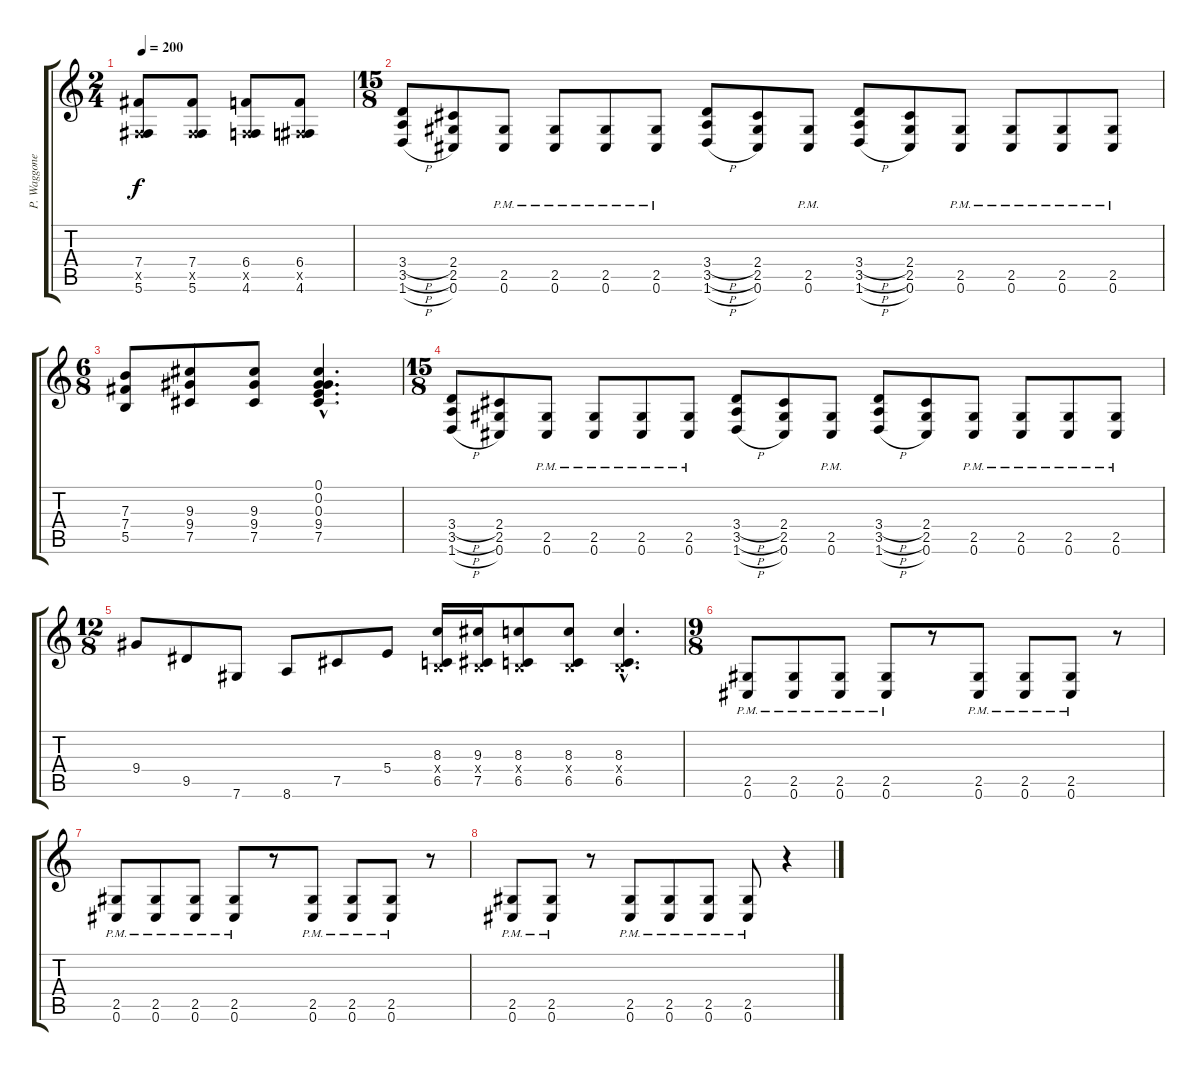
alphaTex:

\track ("P. Waggoner Gtr." "P. Waggone") {instrument distortionguitar}
\staff {score tabs}
\tuning (Db4 Ab3 E3 B2 Gb2 Db2) {hide}
\ts (2 4)
\tempo 200
\clef g2
\ks c
(7.4 0.5{x} 5.6).8{dy f} (7.4 0.5{x} 5.6).8 (6.4 0.5{x} 4.6).8 (6.4 0.5{x} 4.6).8 |
\ts (15 8)
(3.4{h} 3.5{h} 1.6{h}).8 (2.4 2.5 0.6).8 (2.5{pm} 0.6{pm}).8 (2.5{pm} 0.6{pm}).8 (2.5{pm} 0.6{pm}).8 (2.5{pm} 0.6{pm}).8 (3.4{h} 3.5{h} 1.6{h}).8 (2.4 2.5 0.6).8 (2.5{pm} 0.6{pm}).8 (3.4{h} 3.5{h} 1.6{h}).8 (2.4 2.5 0.6).8 (2.5{pm} 0.6{pm}).8 (2.5{pm} 0.6{pm}).8 (2.5{pm} 0.6{pm}).8 (2.5{pm} 0.6{pm}).8 |
\ts (6 8)
(7.3 7.4 5.5).8 (9.3 9.4 7.5).8 (9.3 9.4 7.5).8 (0.1{hac} 0.2{hac} 0.3{hac} 9.4{hac} 7.5{hac}).4{d} |
\ts (15 8)
(3.4{h} 3.5{h} 1.6{h}).8 (2.4 2.5 0.6).8 (2.5{pm} 0.6{pm}).8 (2.5{pm} 0.6{pm}).8 (2.5{pm} 0.6{pm}).8 (2.5{pm} 0.6{pm}).8 (3.4{h} 3.5{h} 1.6{h}).8 (2.4 2.5 0.6).8 (2.5{pm} 0.6{pm}).8 (3.4{h} 3.5{h} 1.6{h}).8 (2.4 2.5 0.6).8 (2.5{pm} 0.6{pm}).8 (2.5{pm} 0.6{pm}).8 (2.5{pm} 0.6{pm}).8 (2.5{pm} 0.6{pm}).8 |
\ts (12 8)
9.4.8 9.5.8 7.6.8 8.6.8 7.5.8 5.4.8 (8.3 0.4{x} 6.5).16 (9.3 0.4{x} 7.5).16 (8.3 0.4{x} 6.5).8 (8.3 0.4{x} 6.5).8 (8.3{hac} 0.4{hac x} 6.5{hac}).4{d} |
\ts (9 8)
(2.5{pm} 0.6{pm}).8 (2.5{pm} 0.6{pm}).8 (2.5{pm} 0.6{pm}).8 (2.5{pm} 0.6{pm}).8 r.8 (2.5{pm} 0.6{pm}).8 (2.5{pm} 0.6{pm}).8 (2.5{pm} 0.6{pm}).8 r.8 |
(2.5{pm} 0.6{pm}).8 (2.5{pm} 0.6{pm}).8 (2.5{pm} 0.6{pm}).8 (2.5{pm} 0.6{pm}).8 r.8 (2.5{pm} 0.6{pm}).8 (2.5{pm} 0.6{pm}).8 (2.5{pm} 0.6{pm}).8 r.8 |
(2.5{pm} 0.6{pm}).8 (2.5{pm} 0.6{pm}).8 r.8 (2.5{pm} 0.6{pm}).8 (2.5{pm} 0.6{pm}).8 (2.5{pm} 0.6{pm}).8 (2.5{pm} 0.6{pm}).8 r.4
